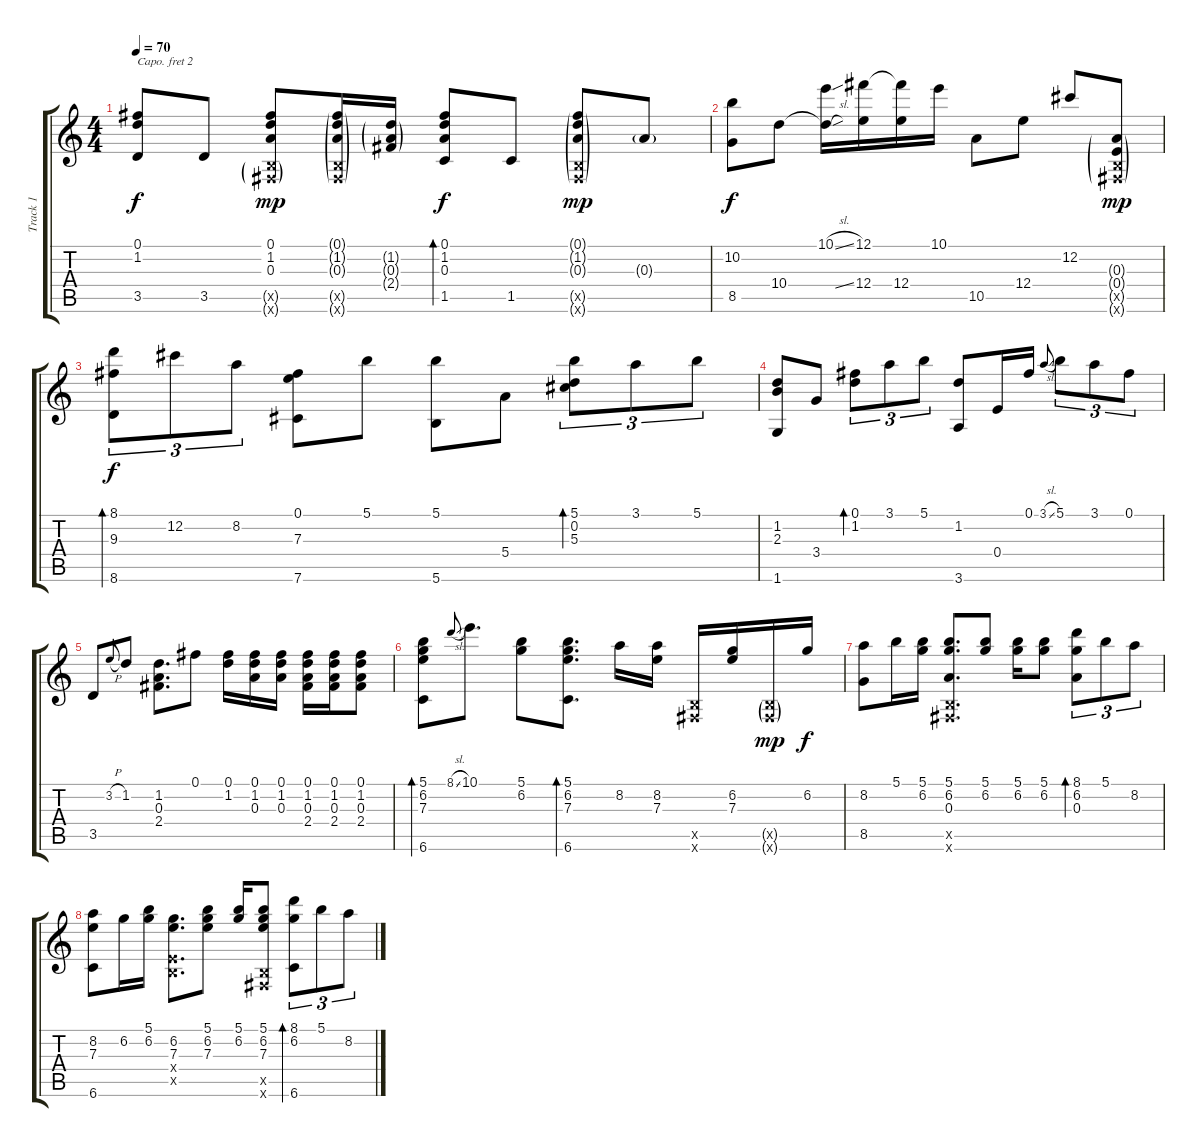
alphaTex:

\track ("Track 1" "Track 1") {instrument acousticguitarsteel}
\staff {score tabs}
\capo 2
\tuning (E4 B3 G3 D3 A2 E2) {hide}
\ts (4 4)
\tempo 70
\clef g2
\ks c
(0.1 1.2 3.5).8{dy f} 3.5.8 (0.1 1.2 0.3 0.5{g x} 0.6{g x}).8{dy mp} (0.1{g} 1.2{g} 0.3{g} 0.5{g x} 0.6{g x}).16 (1.2{g} 0.3{g} 2.4{g}).16 (0.1 1.2 0.3 1.5).8{bd 120 dy f} 1.5.8 (0.1{g} 1.2{g} 0.3{g} 0.5{g x} 0.6{g x}).8{dy mp} 0.3{g}.8 |
(10.2 8.5).8{dy f} 10.4.8 (10.1{sl} 10.4{sl t}).16 (12.1 12.4).16 (12.1{t} 12.4).16 10.1.16 10.5.8 12.4.8 12.2.8 (0.3{g} 0.4{g} 0.5{g x} 0.6{g x}).8{dy mp} |
(8.1 9.3 8.6).8{tu (3 2) bd 120 dy f} 12.2.8{tu (3 2)} 8.2.8{tu (3 2)} (0.1 7.3 7.6).8 5.1.8 (5.1 5.6).8 5.4.8 (5.1 0.2 5.3).8{tu (3 2) bd 120} 3.1.8{tu (3 2)} 5.1.8{tu (3 2)} |
(1.2 2.3 1.6).8 3.4.8 (0.1 1.2).8{tu (3 2) bd 120} 3.1.8{tu (3 2)} 5.1.8{tu (3 2)} (1.2 3.6).8 0.4.16 0.1.16 3.1{sl}.8{gr onbeat} 5.1.8{tu (3 2)} 3.1.8{tu (3 2)} 0.1.8{tu (3 2)} |
3.5.8 3.2{h}.8{gr onbeat} 1.2.8 (1.2 0.3 2.4).8{d} 0.1.8 (0.1 1.2).16 (0.1 1.2 0.3).16 (0.1 1.2 0.3).16 (0.1 1.2 0.3 2.4).16 (0.1 1.2 0.3 2.4).16 (0.1 1.2 0.3 2.4).8 |
(5.1 6.2 7.3 6.6).8{bd 60} 8.1{sl}.8{gr onbeat} 10.1.8{d} (5.1 6.2).8 (5.1 6.2 7.3 6.6).8{d bd 60} 8.2.16 (8.2 7.3).16 (0.5{x} 0.6{x}).16 (6.2 7.3).16 (0.5{g x} 0.6{g x}).16{dy mp} 6.2.16{dy f} |
(8.2 8.5).8 5.1.16 (5.1 6.2).16 (5.1 6.2 0.3 0.5{x} 0.6{x}).8{d} (5.1 6.2).8 (5.1 6.2).16 (5.1 6.2).8 (8.1 6.2 0.3).8{tu (3 2) bd 60} 5.1.8{tu (3 2)} 8.2.8{tu (3 2)} |
(8.2 7.3 6.6).8 6.2.16 (5.1 6.2).16 (6.2 7.3 0.4{x} 0.5{x}).8{d} (5.1 6.2 7.3).8 (5.1 6.2).16 (5.1 6.2 7.3 0.5{x} 0.6{x}).8 (8.1 6.2 6.6).8{tu (3 2) bd 60} 5.1.8{tu (3 2)} 8.2.8{tu (3 2)}
